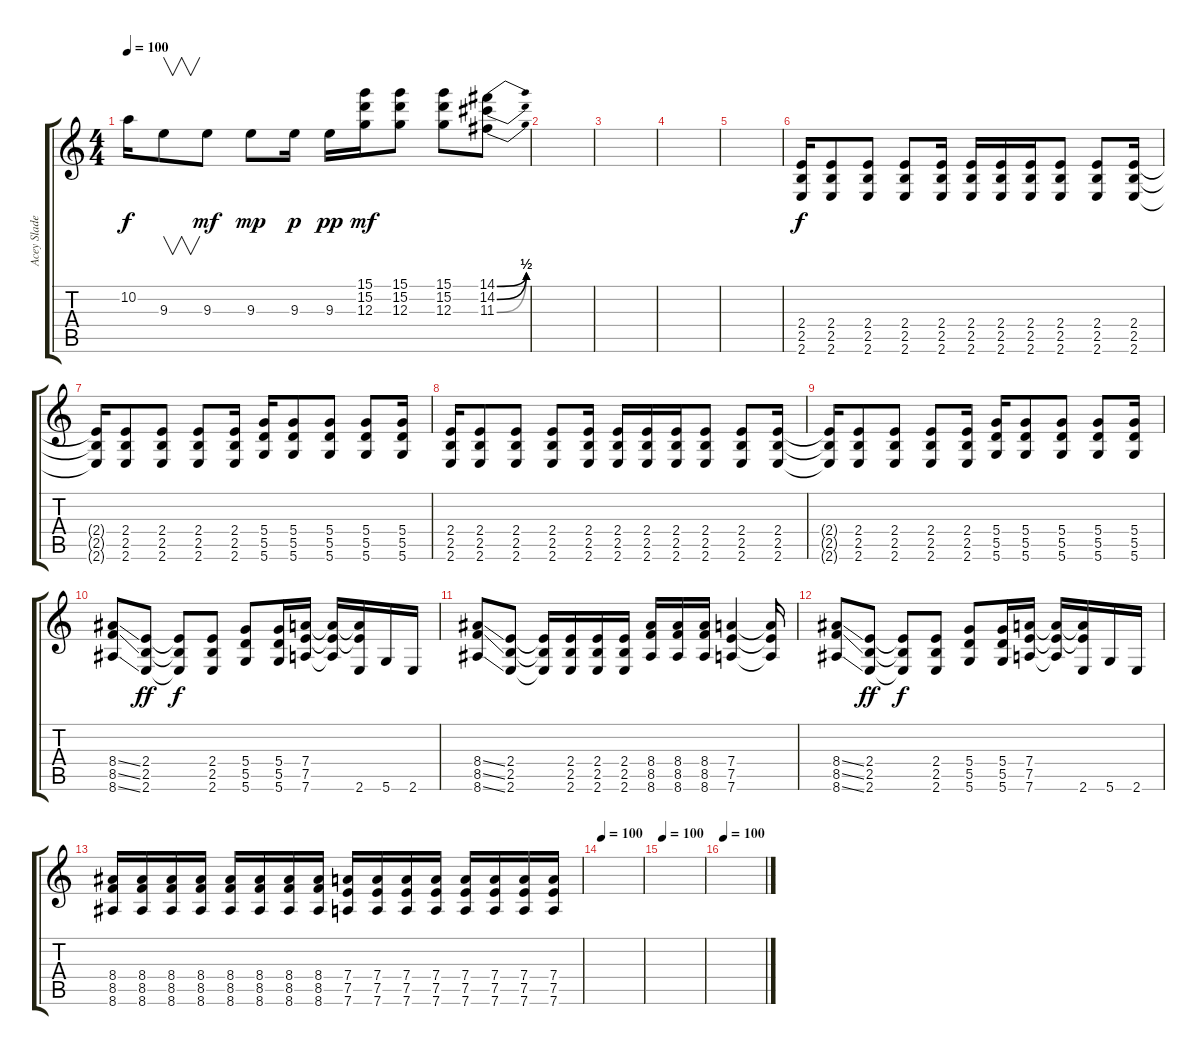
\track ("Acey Slade \\ Tripp Eisen" "Acey Slade") {instrument overdrivenguitar}
\staff {score tabs}
\tuning (E4 B3 G3 D3 A2 D2) {hide}
\ts (4 4)
\tempo 100
\clef g2
\ks c
10.2.16{dy f} 9.3.8{v} 9.3.8{dy mf} 9.3.8{dy mp} 9.3.16{dy p} 9.3.16{dy pp} (15.1 15.2 12.3).16{dy mf} (15.1 15.2 12.3).8 (15.1 15.2 12.3).8 (14.1{be (bend 0 0 60 2)} 14.2{be (bend 0 0 60 2)} 11.3{be (bend 0 0 60 2)}).8 |
|
|
|
|
(2.4 2.5 2.6).16{dy f} (2.4 2.5 2.6).8 (2.4 2.5 2.6).8 (2.4 2.5 2.6).8 (2.4 2.5 2.6).16 (2.4 2.5 2.6).16 (2.4 2.5 2.6).16 (2.4 2.5 2.6).16 (2.4 2.5 2.6).8 (2.4 2.5 2.6).8 (2.4 2.5 2.6).16 |
(2.4{t} 2.5{t} 2.6{t}).16 (2.4 2.5 2.6).8 (2.4 2.5 2.6).8 (2.4 2.5 2.6).8 (2.4 2.5 2.6).16 (5.4 5.5 5.6).16 (5.4 5.5 5.6).8 (5.4 5.5 5.6).8 (5.4 5.5 5.6).8 (5.4 5.5 5.6).16 |
(2.4 2.5 2.6).16 (2.4 2.5 2.6).8 (2.4 2.5 2.6).8 (2.4 2.5 2.6).8 (2.4 2.5 2.6).16 (2.4 2.5 2.6).16 (2.4 2.5 2.6).16 (2.4 2.5 2.6).16 (2.4 2.5 2.6).8 (2.4 2.5 2.6).8 (2.4 2.5 2.6).16 |
(2.4{t} 2.5{t} 2.6{t}).16 (2.4 2.5 2.6).8 (2.4 2.5 2.6).8 (2.4 2.5 2.6).8 (2.4 2.5 2.6).16 (5.4 5.5 5.6).16 (5.4 5.5 5.6).8 (5.4 5.5 5.6).8 (5.4 5.5 5.6).8 (5.4 5.5 5.6).16 |
(8.4{ss} 8.5{ss} 8.6{ss}).8 (2.4 2.5 2.6).8{dy ff} (2.4{t} 2.5{t} 2.6{t}).8{dy f} (2.4 2.5 2.6).8 (5.4 5.5 5.6).8 (5.4 5.5 5.6).16 (7.4 7.5 7.6).16 (7.4{t} 7.5{t} 7.6{t}).16 (7.4{t} 7.5{t} 2.6).16 5.6.16 2.6.16 |
(8.4{ss} 8.5{ss} 8.6{ss}).8 (2.4 2.5 2.6).8 (2.4{t} 2.5{t} 2.6{t}).16 (2.4 2.5 2.6).16 (2.4 2.5 2.6).16 (2.4 2.5 2.6).16 (8.4 8.5 8.6).16 (8.4 8.5 8.6).16 (8.4 8.5 8.6).16 (7.4 7.5 7.6).4 (7.4{t} 7.5{t} 7.6{t}).16 |
(8.4{ss} 8.5{ss} 8.6{ss}).8 (2.4 2.5 2.6).8{dy ff} (2.4{t} 2.5{t} 2.6{t}).8{dy f} (2.4 2.5 2.6).8 (5.4 5.5 5.6).8 (5.4 5.5 5.6).16 (7.4 7.5 7.6).16 (7.4{t} 7.5{t} 7.6{t}).16 (7.4{t} 7.5{t} 2.6).16 5.6.16 2.6.16 |
(8.4 8.5 8.6).16 (8.4 8.5 8.6).16 (8.4 8.5 8.6).16 (8.4 8.5 8.6).16 (8.4 8.5 8.6).16 (8.4 8.5 8.6).16 (8.4 8.5 8.6).16 (8.4 8.5 8.6).16 (7.4 7.5 7.6).16 (7.4 7.5 7.6).16 (7.4 7.5 7.6).16 (7.4 7.5 7.6).16 (7.4 7.5 7.6).16 (7.4 7.5 7.6).16 (7.4 7.5 7.6).16 (7.4 7.5 7.6).16 |
\tempo 100
|
\tempo 100
|
\tempo 100
